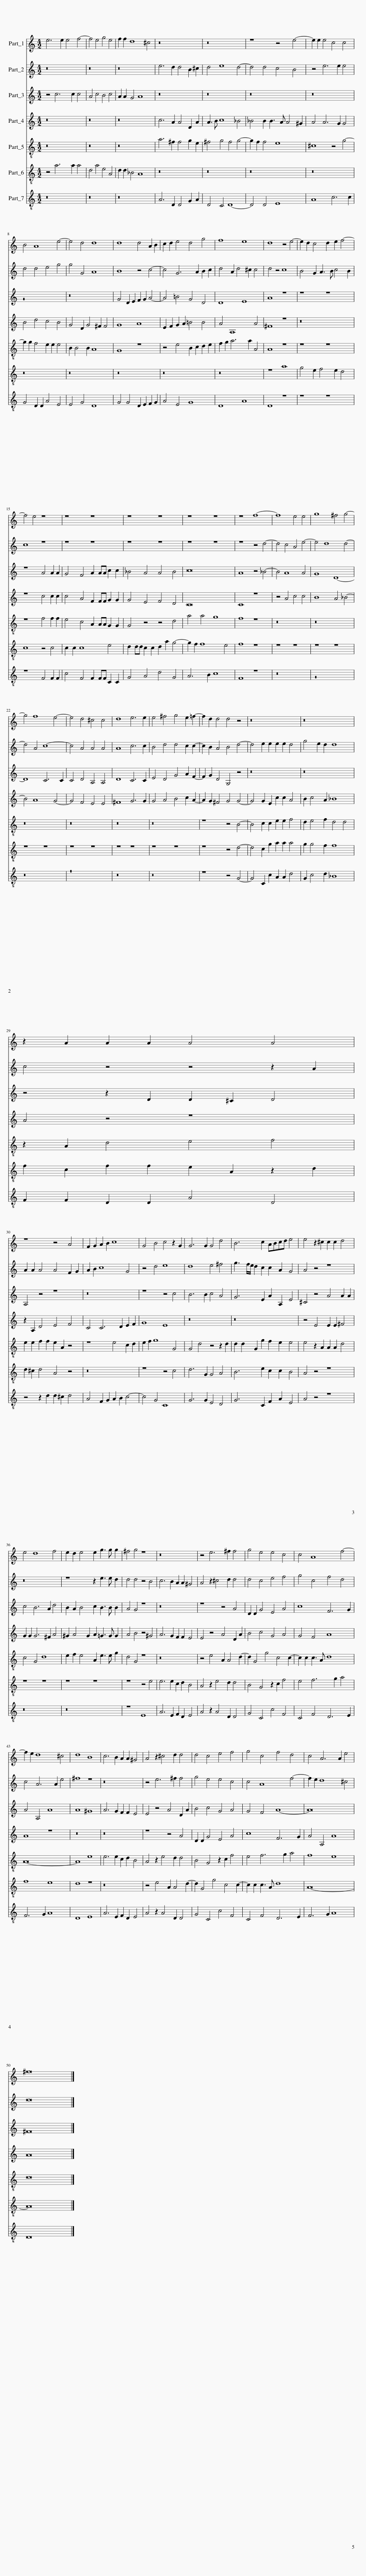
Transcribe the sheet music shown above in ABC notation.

X:1
%%score 1 2 3 4 5 6 7
L:1/8
M:4/2
I:linebreak $
K:C
V:1 treble
V:2 treble
V:3 treble
V:4 treble
V:5 treble-8
V:6 treble-8
V:7 treble-8
V:1
 e6 e2 e4 f4- | f4 e4 g4 e4 | f2 f2 d8 ^c4 | z16 | z16 | %5
 z8 z4 e4- | e2 e2 e4 c4 c4 |$ B4 A8 e4- | e4 d4 d8 | d8 d4 A2 B2 | %10
 c2 d2 e4 d4 g4 | f8 e8 | d8 z4 e4- | e2 d2 c4 d2 e2 f4- |$ f4 e4 z8 | %15
 z8 z8 | z8 z8 | z8 z8 | z8 f8- | f8 e4 e4 | %20
 g8 ^f4 g4- |$ g4 f8 e4- | e4 d4 ^c4 c4 | d8 e6 e2 | e4 ^f4 g4 e2 =f2- | %25
 f2 d2 d4 d4 z4 | z16 | z16 |$ z2 A2 A2 A2 A4 A4 |$ z8 z4 A4 | %30
 F2 G2 A2 B2 c8 | G4 B4 c4 z2 G2 | G6 G2 G4 d4 | B6 c2 ABcd e4 | e4 z2 ^c2 c2 c2 d4 |$ %35
 e4 d8 f4 | e2 d2 e4 e2 g3 g g2 | ^f4 g4 z8 | z16 | z4 e6 ^f2 f4 | %40
 g4 e4 e4 c4 | c4 A8 f4- |$ f2 e2 d8 ^c4 | d8 B8 | c6 B2 A2 A2 ^G4 | %45
 A4 z2 ^c4 d2 d4 | d4 c4 e4 f4 | g4 c4 f4 d4 | c4 A6 A2 e4 |$ ^f16 |] %50
V:2
 z16 | z16 | z16 | e6 d2 d4 B2 ^c2 | d4 e8 d4- | %5
 d4 d4 c4 B4 | z4 e6 e2 e4 |$ d4 d4 e4 g4 | g4 G4 A8 | B8 z4 c4- | %10
 c4 G6 A2 B2 c2 | d4 A2 d4 ^c2 c4 | d4 z4 c8 | B4 G2 A3 B c4 B2 |$ c8 z8 | %15
 z8 z8 | z8 z8 | z8 z8 | z8 z4 d4- | d4 c4 A4 e4- | %20
 e4 d8 d4- |$ d4 A4 c8- | c4 A4 A4 A4 | A8 c6 c2 | B4 d4 d4 c2 c2- | %25
 c2 B2 A4 B4 d4- | d4 e2 e2 e2 e2 d4 | g4 e2 d2 d8 |$ c4 z4 z4 z2 A2 |$ A2 A2 A4 A4 F2 G2 | %30
 A2 B2 c8 G4 | z4 d4 e8 | d8 e4 ^f4 | g3 f/e/ d2 c2 c2 A2 G4 | A4 z4 z8 |$ %35
 z16 | z8 z2 e3 e d2 | d4 d4 z4 B4 | c6 B2 A2 A2 ^G4 | A4 z2 ^c4 d2 d4 | %40
 d4 c4 e4 f4 | g4 c4 f4 d4 |$ c4 A6 A2 e4 | ^f8 z8 | z16 | %45
 z4 e6 ^f2 f4 | g4 e4 e4 c4 | c4 A8 f4- | f2 e2 d8 ^c4 |$ d16 |] %50
V:3
 z4 c6 c2 c4 | A4 c4 B4 c4 | A2 A2 G4 A8 | z16 | z16 | %5
 z16 | z16 |$ z16 | z16 | G4 D2 E2 F2 G2 A4- | %10
 A4 =B4 G4 D4 | D8 E8 | A8 z8 | z8 z8 |$ z8 A4 A2 A2 | %15
 G4 F4 A2 AA c2 c2 | _B4 A4 A4 B4 | c16 | A8 z4 _B4- | B4 A8 A4 | %20
 G8 D8- |$ D8 C6 C2 | C4 D4 A,4 A,4 | D8 C6 C2 | E4 D4 G4 A2 F2- | %25
 F2 G2 D4 G,4 z4 | z16 | z16 |$ z4 z2 D2 D2 ^C2 D4 |$ A,4 z4 z8 | %30
 z16 | z8 z4 c4 | B6 B2 c4 A4 | G6 E2 A2 A,2 E4 | ^C4 z4 A4 A2 A2 |$ %35
 c4 B6 A2 d4 | B2 A2 B4 c2 B3 B B2 | A4 G4 z8 | z16 | z8 z4 A4 | %40
 D2 D2 G4 E4 A4 | c8 F6 G2 |$ A4 A,4 A8 | A8 ^G8 | A6 G2 F2 F2 E4 | %45
 E4 z4 A4 D2 A2 | B4 c4 G4 A4 | G4 F4 A8- | A16 |$ ^F16 |] %50
V:4
 z16 | z16 | z16 | c6 A2 A4 D2 A2 | A3 B c8 _B4 | %5
 _B4 B2 B3 A A4 ^G2 | A4 A6 G2 G4 |$ B4 d4 c4 B4 | G4 D2 G4 ^F2 F4 | G8 A8 | %10
 E2 F2 G2 A2 =B4 B4 | A4 A,8 A4 | ^F8 z8 | z16 |$ z8 c4 c2 c2 | %15
 c4 A4 F2 FF G2 G2 | G4 E4 F4 D4 | C16 | C8 z8 | z4 A4 c4 c4 | %20
 B8 A4 _B4- |$ B4 A8 G4- | G4 F4 E4 E4 | ^F8 G6 G2 | G4 A4 B4 c2 A2- | %25
 A2 G2 ^F4 G4 G4- | G4 G2 E2 c2 c2 A4 | B2 c4 A2 _B8 |$ A4 z4 z8 |$ z2 A,2 D4 E4 F4 | %30
 C4 C6 D2 E2 F2 | G8 E8 | z16 | z16 | z4 E4 E2 E2 ^F4 |$ %35
 G2 G2 G6 ^F2 A4 | ^G2 A4 G2 A2 =G3 G G2 | A4 B4 z4 ^G4 | A6 G2 F2 F2 E4 | E4 z4 A4 D2 A2 | %40
 B4 c4 G4 A4 | G4 F4 A8 |$ A8 z8 | z16 | z16 | %45
 z8 z4 A4 | D2 D2 G4 E4 A4 | c8 F6 G2 | A4 A,4 A8 |$ A16 |] %50
V:5
 z16 | z16 | z16 | a6 ^f2 f4 g2 e2 | ^f4 g4 f4 g4- | %5
 g2 f2 f4 e8 | ^c8 z4 g4- |$ g2 g2 f4 e2 e2 e4 | B2 B4 B2 A8 | G8 z8 | %10
 z4 e4 B2 c2 d2 e2 | f2 g2 a6 a2 A4 | A8 z8 | z8 z8 |$ z8 f4 f2 f2 | %15
 e4 c4 A2 AA G2 G2 | G4 z4 z4 d4 | a4 a4 g8 | f8 z8 | z16 | %20
 z16 |$ z16 | z16 | z16 | z16 | %25
 z8 z4 B4- | B4 c2 c2 e2 e2 f4 | d2 e4 f2 d4 d4 |$ z2 A2 d4 e4 f4 |$ e2 e2 f2 f2 e2 A2 z4 | %30
 z8 e4 c2 d2 | e2 f2 g8 G4 | G4 d4 z4 z2 d2 | d2 d2 G2 g2 f2 e2 e4 | e4 z2 A2 A2 A2 d4 |$ %35
 c4 G4 d8 | e2 f2 e4 A2 e3 e g2 | d4 G4 z8 | z16 | z4 e4 A2 A4 d2- | %40
 d2 G4 g4 c4 c2- | c2 c2 c3 A d8 |$ A16- | A8 e8 | e6 e2 c2 d2 B4 | %45
 A4 z2 e4 d2 d4 | B4 G4 z2 c2 f4 | e4 f6 g2 a4 | f8 e8 |$ d16 |] %50
V:6
 z4 a6 a2 a4 | d4 a4 e4 A4 | d2 d2 _B4 A8 | z16 | z16 | %5
 z16 | z16 |$ z16 | z16 | z16 | %10
 z16 | z16 | z8 a8 | g4 e2 f4 e2 d4 |$ c8 z4 c4 | %15
 c2 c2 c8 e4 | d2 dd c2 c2 d2 a2 g4- | g2 f2 f8 e4 | f8 z8 | z8 z8 | %20
 z8 z8 |$ z8 z8 | z8 z8 | z8 z8 | z8 z8 | %25
 z8 z4 d4- | d4 c2 g2 a2 a2 a4 | g2 g4 f2 f8 |$ f2 c2 f2 f2 e2 A2 z2 d2 |$ d2 ^c2 d4 A4 z4 | %30
 z16 | z8 z4 c4 | d6 G2 G4 A4 | B6 e2 c2 c2 B4 | A4 z4 z8 |$ %35
 z8 z8 | z8 z8 | z8 z4 e4 | e6 e2 c2 d2 B4 | A4 z2 e4 d2 d4 | %40
 B4 G4 z2 c2 f4 | e4 f6 g2 a4 |$ f8 e8 | d8 z8 | z16 | %45
 z4 e4 A2 A4 d2- | d2 G4 g4 c4 c2- | c2 c2 c3 A d8 | A16- |$ A16 |] %50
V:7
 z16 | z16 | z16 | A6 D2 D4 G2 A2 | D4 C4 D8- | %5
 D4 D4 E8 | A8 c6 c2 |$ G4 D2 D2 A4 E4 | E4 G4 D8 | G4 G4 D2 E2 F2 G2 | %10
 A4 E4 G8 | D8 A8 | D8 z8 | z8 z8 |$ z8 F4 F2 F2 | %15
 c4 F4 F2 FF C2 C2 | G4 A4 d4 G4 | A6 B2 c8 | F8 z8 | z16 | %20
 z16 |$ z16 | z16 | z16 | z16 | %25
 z8 z4 G4- | G4 C2 c2 A2 A2 d4 | G2 c4 d2 _B8 |$ F2 F2 D2 D2 A4 D4 |$ z4 z2 d2 d2 ^c2 d4 | %30
 A4 F2 G2 A2 B2 c4- | c4 G4 C8 | G6 G2 E4 D4 | G6 C2 F2 A2 E4 | A4 z4 z8 |$ %35
 z16 | z16 | z8 E8 | A6 E2 F2 D2 E4 | A4 z2 A4 D2 D4 | %40
 G4 C4 c4 F4 | C4 F4 D6 E2 |$ F6 G2 A8 | D8 E8 | A6 E2 F2 D2 E4 | %45
 A4 z2 A4 D2 D4 | G4 C4 c4 F4 | C4 F4 D6 E2 | F6 G2 A8 |$ D16 |] %50
